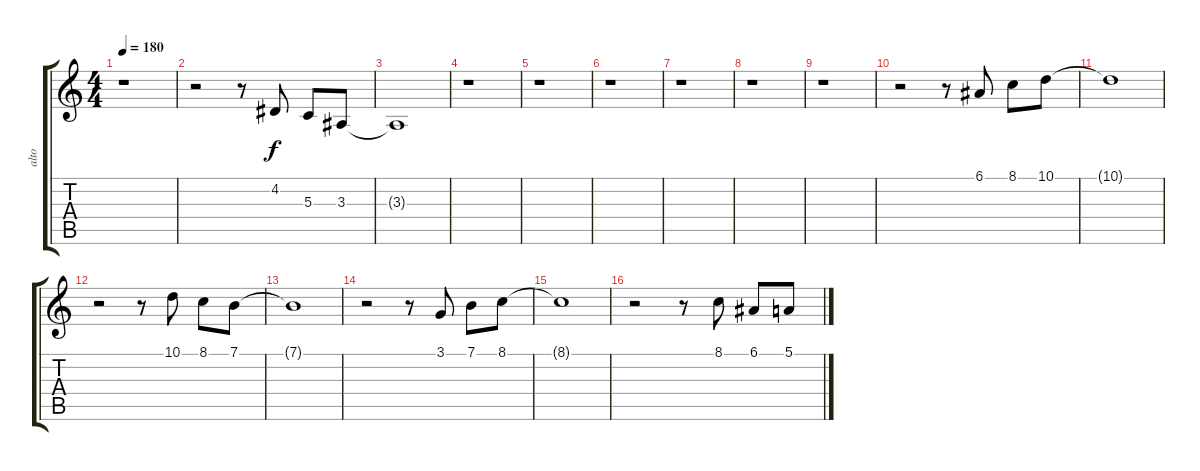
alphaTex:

\track ("alto" "alto") {instrument altosax}
\staff {score tabs}
\tuning (E4 B3 G3 D3 A2 E2) {hide}
\ts (4 4)
\tempo 180
\clef g2
\ks c
r.1{dy f} |
r.2 r.8 4.2.8 5.3.8 3.3.8 |
3.3{t}.1 |
r.1 |
r.1 |
r.1 |
r.1 |
r.1 |
r.1 |
r.2 r.8 6.1.8 8.1.8 10.1.8 |
10.1{t}.1 |
r.2 r.8 10.1.8 8.1.8 7.1.8 |
7.1{t}.1 |
r.2 r.8 3.1.8 7.1.8 8.1.8 |
8.1{t}.1 |
r.2 r.8 8.1.8 6.1.8 5.1.8
